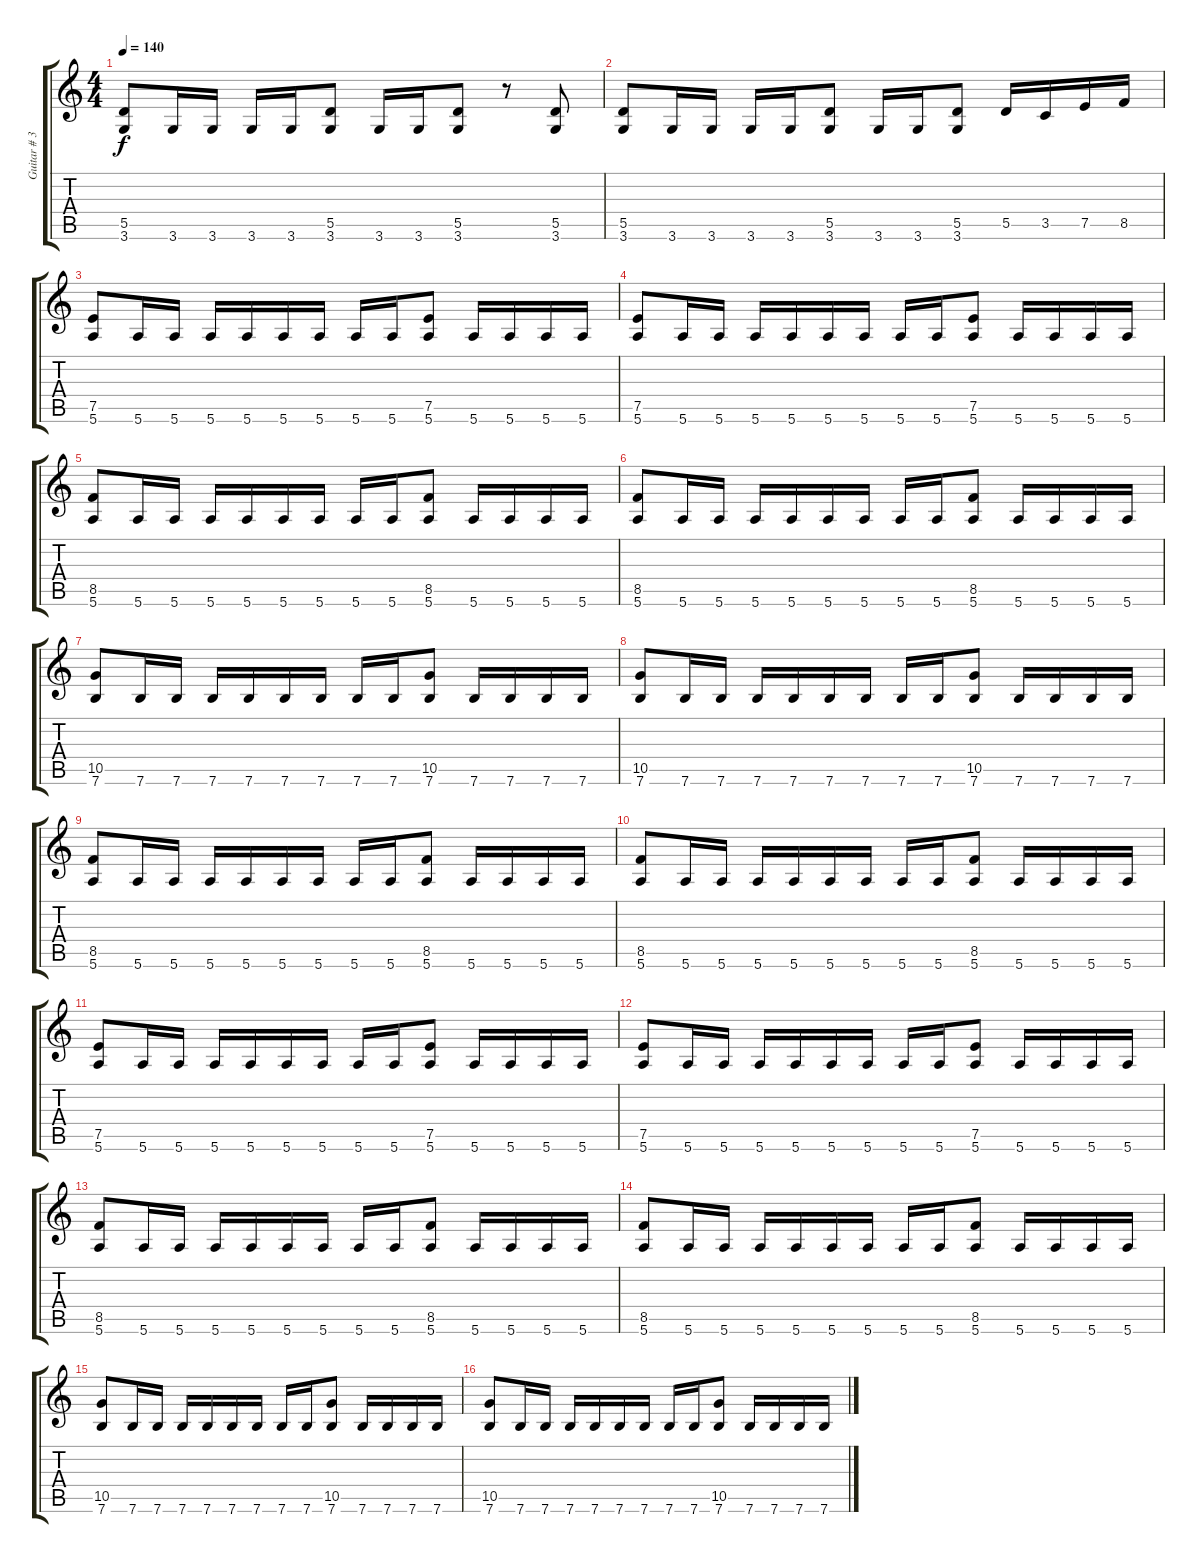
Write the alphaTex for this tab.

\track ("Guitar # 3 - Distorted Guitar" "Guitar # 3") {instrument distortionguitar}
\staff {score tabs}
\tuning (E4 B3 G3 D3 A2 E2) {hide}
\ts (4 4)
\tempo 140
\clef g2
\ks c
(5.5 3.6).8{dy f} 3.6.16 3.6.16 3.6.16 3.6.16 (5.5 3.6).8 3.6.16 3.6.16 (5.5 3.6).8 r.8 (5.5 3.6).8 |
(5.5 3.6).8 3.6.16 3.6.16 3.6.16 3.6.16 (5.5 3.6).8 3.6.16 3.6.16 (5.5 3.6).8 5.5.16 3.5.16 7.5.16 8.5.16 |
(7.5 5.6).8 5.6.16 5.6.16 5.6.16 5.6.16 5.6.16 5.6.16 5.6.16 5.6.16 (7.5 5.6).8 5.6.16 5.6.16 5.6.16 5.6.16 |
(7.5 5.6).8 5.6.16 5.6.16 5.6.16 5.6.16 5.6.16 5.6.16 5.6.16 5.6.16 (7.5 5.6).8 5.6.16 5.6.16 5.6.16 5.6.16 |
(8.5 5.6).8 5.6.16 5.6.16 5.6.16 5.6.16 5.6.16 5.6.16 5.6.16 5.6.16 (8.5 5.6).8 5.6.16 5.6.16 5.6.16 5.6.16 |
(8.5 5.6).8 5.6.16 5.6.16 5.6.16 5.6.16 5.6.16 5.6.16 5.6.16 5.6.16 (8.5 5.6).8 5.6.16 5.6.16 5.6.16 5.6.16 |
(10.5 7.6).8 7.6.16 7.6.16 7.6.16 7.6.16 7.6.16 7.6.16 7.6.16 7.6.16 (10.5 7.6).8 7.6.16 7.6.16 7.6.16 7.6.16 |
(10.5 7.6).8 7.6.16 7.6.16 7.6.16 7.6.16 7.6.16 7.6.16 7.6.16 7.6.16 (10.5 7.6).8 7.6.16 7.6.16 7.6.16 7.6.16 |
(8.5 5.6).8 5.6.16 5.6.16 5.6.16 5.6.16 5.6.16 5.6.16 5.6.16 5.6.16 (8.5 5.6).8 5.6.16 5.6.16 5.6.16 5.6.16 |
(8.5 5.6).8 5.6.16 5.6.16 5.6.16 5.6.16 5.6.16 5.6.16 5.6.16 5.6.16 (8.5 5.6).8 5.6.16 5.6.16 5.6.16 5.6.16 |
(7.5 5.6).8 5.6.16 5.6.16 5.6.16 5.6.16 5.6.16 5.6.16 5.6.16 5.6.16 (7.5 5.6).8 5.6.16 5.6.16 5.6.16 5.6.16 |
(7.5 5.6).8 5.6.16 5.6.16 5.6.16 5.6.16 5.6.16 5.6.16 5.6.16 5.6.16 (7.5 5.6).8 5.6.16 5.6.16 5.6.16 5.6.16 |
(8.5 5.6).8{volume 0} 5.6.16 5.6.16 5.6.16 5.6.16 5.6.16 5.6.16 5.6.16 5.6.16 (8.5 5.6).8 5.6.16 5.6.16 5.6.16 5.6.16 |
(8.5 5.6).8 5.6.16 5.6.16 5.6.16 5.6.16 5.6.16 5.6.16 5.6.16 5.6.16 (8.5 5.6).8 5.6.16 5.6.16 5.6.16 5.6.16 |
(10.5 7.6).8 7.6.16 7.6.16 7.6.16 7.6.16 7.6.16 7.6.16 7.6.16 7.6.16 (10.5 7.6).8 7.6.16 7.6.16 7.6.16 7.6.16 |
(10.5 7.6).8 7.6.16 7.6.16 7.6.16 7.6.16 7.6.16 7.6.16 7.6.16 7.6.16 (10.5 7.6).8 7.6.16 7.6.16 7.6.16 7.6.16
